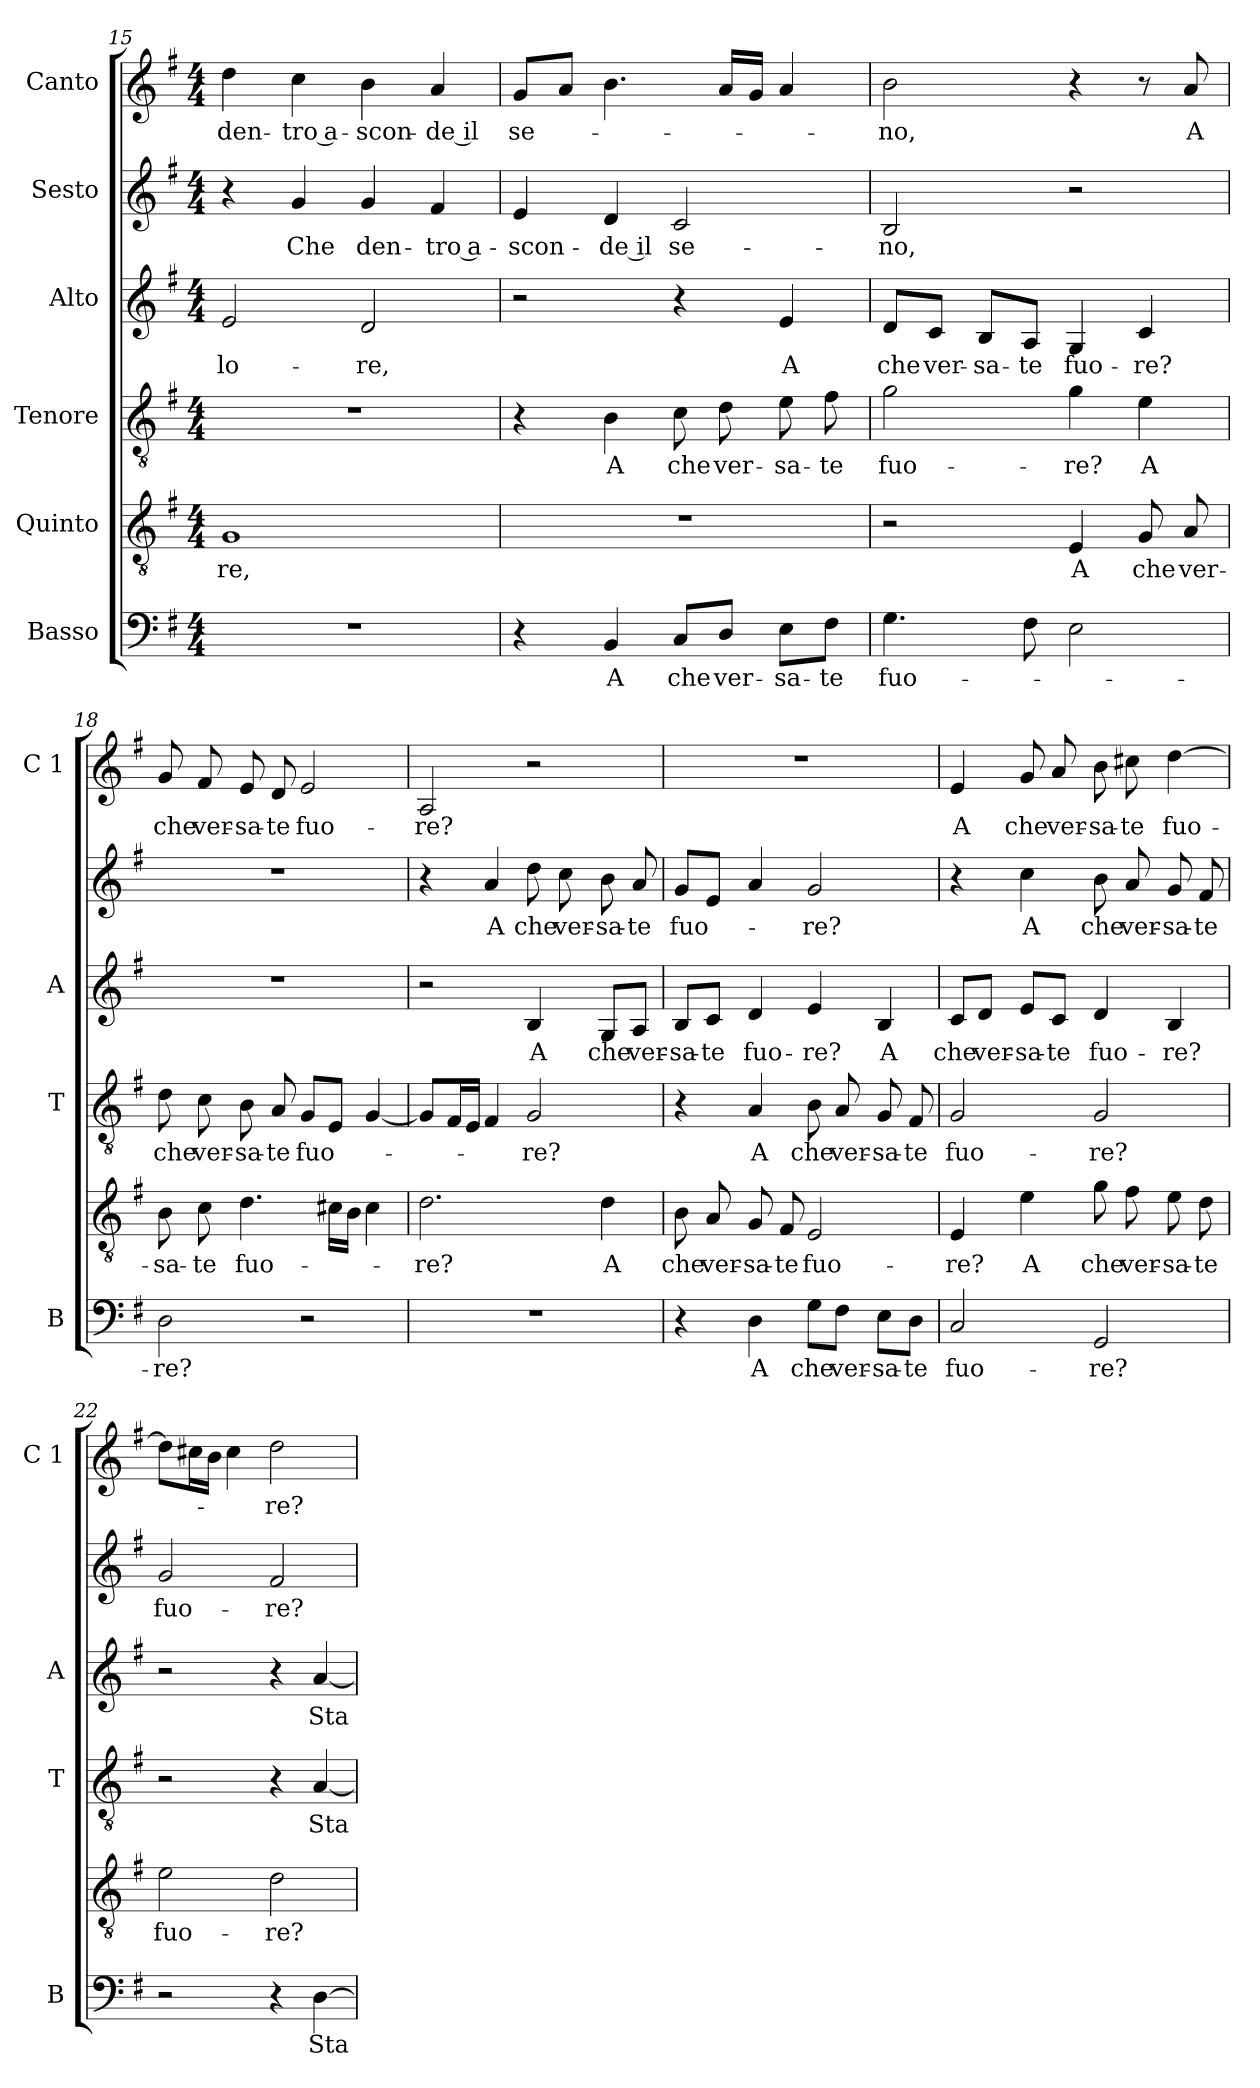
**kern	**text	**kern	**text	**kern	**text	**kern	**text	**kern	**text	**kern	**text
*part6	*part6	*part5	*part5	*part4	*part4	*part3	*part3	*part2	*part2	*part1	*part1
*staff6	*staff6	*staff5	*staff5	*staff4	*staff4	*staff3	*staff3	*staff2	*staff2	*staff1	*staff1
*I"Basso	*	*I"Quinto	*	*I"Tenore	*	*I"Alto	*	*I"Sesto	*	*I"Canto	*
*I'B	*	*	*	*I'T	*	*I'A	*	*	*	*I'C 1	*
*clefF4	*	*clefGv2	*	*clefGv2	*	*clefG2	*	*clefG2	*	*clefG2	*
*k[f#]	*	*k[f#]	*	*k[f#]	*	*k[f#]	*	*k[f#]	*	*k[f#]	*
*G:	*	*G:	*	*G:	*	*G:	*	*G:	*	*G:	*
*M4/4	*	*M4/4	*	*M4/4	*	*M4/4	*	*M4/4	*	*M4/4	*
=15	=15	=15	=15	=15	=15	=15	=15	=15	=15	=15	=15
!	!	!	!LO:LY:b	!	!	!	!LO:LY:b	!	!	!	!LO:LY:b
1r	.	1G	-re,	1r	.	2e/	-lo-	4r	.	4dd\	den-
!	!	!	!	!	!	!	!	!	!LO:LY:b	!	!LO:LY:b
.	.	.	.	.	.	.	.	4g/	Che	4cc\	-tro a-
!	!	!	!	!	!	!	!LO:LY:b	!	!LO:LY:b	!	!LO:LY:b
.	.	.	.	.	.	2d/	-re,	4g/	den-	4b\	-scon-
!	!	!	!	!	!	!	!	!	!LO:LY:b	!	!LO:LY:b
.	.	.	.	.	.	.	.	4f#/	-tro a-	4a/	-de il
=16	=16	=16	=16	=16	=16	=16	=16	=16	=16	=16	=16
!	!	!	!	!	!	!	!	!	!LO:LY:b	!	!LO:LY:b
4r	.	1r	.	4r	.	2r	.	4e/	-scon-	8g/L	se-
.	.	.	.	.	.	.	.	.	.	8a/J	.
!	!LO:LY:b	!	!	!	!LO:LY:b	!	!	!	!LO:LY:b	!	!
4BB/	A	.	.	4B\	A	.	.	4d/	-de il	4.b\	.
!	!LO:LY:b	!	!	!	!LO:LY:b	!	!	!	!LO:LY:b	!	!
8C/L	che	.	.	8c\	che	4r	.	2c/	se-	.	.
!	!LO:LY:b	!	!	!	!LO:LY:b	!	!	!	!	!	!
8D/J	ver-	.	.	8d\	ver-	.	.	.	.	16a/LL	.
.	.	.	.	.	.	.	.	.	.	16g/JJ	.
!	!LO:LY:b	!	!	!	!LO:LY:b	!	!LO:LY:b	!	!	!	!
8E\L	-sa-	.	.	8e\	-sa-	4e/	A	.	.	4a/	.
!	!LO:LY:b	!	!	!	!LO:LY:b	!	!	!	!	!	!
8F#\J	-te	.	.	8f#\	-te	.	.	.	.	.	.
=17	=17	=17	=17	=17	=17	=17	=17	=17	=17	=17	=17
!	!LO:LY:b	!	!	!	!LO:LY:b	!	!LO:LY:b	!	!LO:LY:b	!	!LO:LY:b
4.G\	fuo-	2r	.	2g\	fuo-	8d/L	che	2B/	-no,	2b\	-no,
!	!	!	!	!	!	!	!LO:LY:b	!	!	!	!
.	.	.	.	.	.	8c/J	ver-	.	.	.	.
!	!	!	!	!	!	!	!LO:LY:b	!	!	!	!
.	.	.	.	.	.	8B/L	-sa-	.	.	.	.
!	!	!	!	!	!	!	!LO:LY:b	!	!	!	!
8F#\	.	.	.	.	.	8A/J	-te	.	.	.	.
!	!	!	!LO:LY:b	!	!LO:LY:b	!	!LO:LY:b	!	!	!	!
2E\	.	4E/	A	4g\	-re?	4G/	fuo-	2r	.	4r	.
!	!	!	!LO:LY:b	!	!LO:LY:b	!	!LO:LY:b	!	!	!	!
.	.	8G/	che	4e\	A	4c/	-re?	.	.	8r	.
!	!	!	!LO:LY:b	!	!	!	!	!	!	!	!LO:LY:b
.	.	8A/	ver-	.	.	.	.	.	.	8a/	A
=18	=18	=18	=18	=18	=18	=18	=18	=18	=18	=18	=18
!	!LO:LY:b	!	!LO:LY:b	!	!LO:LY:b	!	!	!	!	!	!LO:LY:b
2D\	-re?	8B\	-sa-	8d\	che	1r	.	1r	.	8g/	che
!	!	!	!LO:LY:b	!	!LO:LY:b	!	!	!	!	!	!LO:LY:b
.	.	8c\	-te	8c\	ver-	.	.	.	.	8f#/	ver-
!	!	!	!LO:LY:b	!	!LO:LY:b	!	!	!	!	!	!LO:LY:b
.	.	4.d\	fuo-	8B\	-sa-	.	.	.	.	8e/	-sa-
!	!	!	!	!	!LO:LY:b	!	!	!	!	!	!LO:LY:b
.	.	.	.	8A/	-te	.	.	.	.	8d/	-te
!	!	!	!	!	!LO:LY:b	!	!	!	!	!	!LO:LY:b
2r	.	.	.	8G/L	fuo-	.	.	.	.	2e/	fuo-
.	.	16c#X\LL	.	8E/J	.	.	.	.	.	.	.
.	.	16B\JJ	.	.	.	.	.	.	.	.	.
.	.	4c#\	.	[4G/	.	.	.	.	.	.	.
=19	=19	=19	=19	=19	=19	=19	=19	=19	=19	=19	=19
!	!	!	!LO:LY:b	!	!	!	!	!	!	!	!LO:LY:b
1r	.	2.d\	-re?	8G/L]	.	2r	.	4r	.	2A/	-re?
.	.	.	.	16F#/L	.	.	.	.	.	.	.
.	.	.	.	16E/JJ	.	.	.	.	.	.	.
!	!	!	!	!	!	!	!	!	!LO:LY:b	!	!
.	.	.	.	4F#/	.	.	.	4a/	A	.	.
!	!	!	!	!	!LO:LY:b	!	!LO:LY:b	!	!LO:LY:b	!	!
.	.	.	.	2G/	-re?	4B/	A	8dd\	che	2r	.
!	!	!	!	!	!	!	!	!	!LO:LY:b	!	!
.	.	.	.	.	.	.	.	8cc\	ver-	.	.
!	!	!	!LO:LY:b	!	!	!	!LO:LY:b	!	!LO:LY:b	!	!
.	.	4d\	A	.	.	8G/L	che	8b\	-sa-	.	.
!	!	!	!	!	!	!	!LO:LY:b	!	!LO:LY:b	!	!
.	.	.	.	.	.	8A/J	ver-	8a/	-te	.	.
!!LO:PB:g=z
=20	=20	=20	=20	=20	=20	=20	=20	=20	=20	=20	=20
!	!	!	!LO:LY:b	!	!	!	!LO:LY:b	!	!LO:LY:b	!	!
4r	.	8B\	che	4r	.	8B/L	-sa-	8g/L	fuo-	1r	.
!	!	!	!LO:LY:b	!	!	!	!LO:LY:b	!	!	!	!
.	.	8A/	ver-	.	.	8c/J	-te	8e/J	.	.	.
!	!LO:LY:b	!	!LO:LY:b	!	!LO:LY:b	!	!LO:LY:b	!	!	!	!
4D\	A	8G/	-sa-	4A/	A	4d/	fuo-	4a/	.	.	.
!	!	!	!LO:LY:b	!	!	!	!	!	!	!	!
.	.	8F#/	-te	.	.	.	.	.	.	.	.
!	!LO:LY:b	!	!LO:LY:b	!	!LO:LY:b	!	!LO:LY:b	!	!LO:LY:b	!	!
8G\L	che	2E/	fuo-	8B\	che	4e/	-re?	2g/	-re?	.	.
!	!LO:LY:b	!	!	!	!LO:LY:b	!	!	!	!	!	!
8F#\J	ver-	.	.	8A/	ver-	.	.	.	.	.	.
!	!LO:LY:b	!	!	!	!LO:LY:b	!	!LO:LY:b	!	!	!	!
8E\L	-sa-	.	.	8G/	-sa-	4B/	A	.	.	.	.
!	!LO:LY:b	!	!	!	!LO:LY:b	!	!	!	!	!	!
8D\J	-te	.	.	8F#/	-te	.	.	.	.	.	.
=21	=21	=21	=21	=21	=21	=21	=21	=21	=21	=21	=21
!	!LO:LY:b	!	!LO:LY:b	!	!LO:LY:b	!	!LO:LY:b	!	!	!	!LO:LY:b
2C/	fuo-	4E/	-re?	2G/	fuo-	8c/L	che	4r	.	4e/	A
!	!	!	!	!	!	!	!LO:LY:b	!	!	!	!
.	.	.	.	.	.	8d/J	ver-	.	.	.	.
!	!	!	!LO:LY:b	!	!	!	!LO:LY:b	!	!LO:LY:b	!	!LO:LY:b
.	.	4e\	A	.	.	8e/L	-sa-	4cc\	A	8g/	che
!	!	!	!	!	!	!	!LO:LY:b	!	!	!	!LO:LY:b
.	.	.	.	.	.	8c/J	-te	.	.	8a/	ver-
!	!LO:LY:b	!	!LO:LY:b	!	!LO:LY:b	!	!LO:LY:b	!	!LO:LY:b	!	!LO:LY:b
2GG/	-re?	8g\	che	2G/	-re?	4d/	fuo-	8b\	che	8b\	-sa-
!	!	!	!LO:LY:b	!	!	!	!	!	!LO:LY:b	!	!LO:LY:b
.	.	8f#\	ver-	.	.	.	.	8a/	ver-	8cc#X\	-te
!	!	!	!LO:LY:b	!	!	!	!LO:LY:b	!	!LO:LY:b	!	!LO:LY:b
.	.	8e\	-sa-	.	.	4B/	-re?	8g/	-sa-	[4dd\	fuo-
!	!	!	!LO:LY:b	!	!	!	!	!	!LO:LY:b	!	!
.	.	8d\	-te	.	.	.	.	8f#/	-te	.	.
=22	=22	=22	=22	=22	=22	=22	=22	=22	=22	=22	=22
!	!	!	!LO:LY:b	!	!	!	!	!	!LO:LY:b	!	!
2r	.	2e\	fuo-	2r	.	2r	.	2g/	fuo-	8dd\L]	.
.	.	.	.	.	.	.	.	.	.	16cc#X\L	.
.	.	.	.	.	.	.	.	.	.	16b\JJ	.
.	.	.	.	.	.	.	.	.	.	4cc#\	.
!	!	!	!LO:LY:b	!	!	!	!	!	!LO:LY:b	!	!LO:LY:b
4r	.	2d\	-re?	4r	.	4r	.	2f#/	-re?	2dd\	-re?
!	!LO:LY:b	!	!	!	!LO:LY:b	!	!LO:LY:b	!	!	!	!
[4D\	Sta-	.	.	[4A/	Sta-	[4a/	Sta-	.	.	.	.
=	=	=	=	=	=	=	=	=	=	=	=
*-	*-	*-	*-	*-	*-	*-	*-	*-	*-	*-	*-
